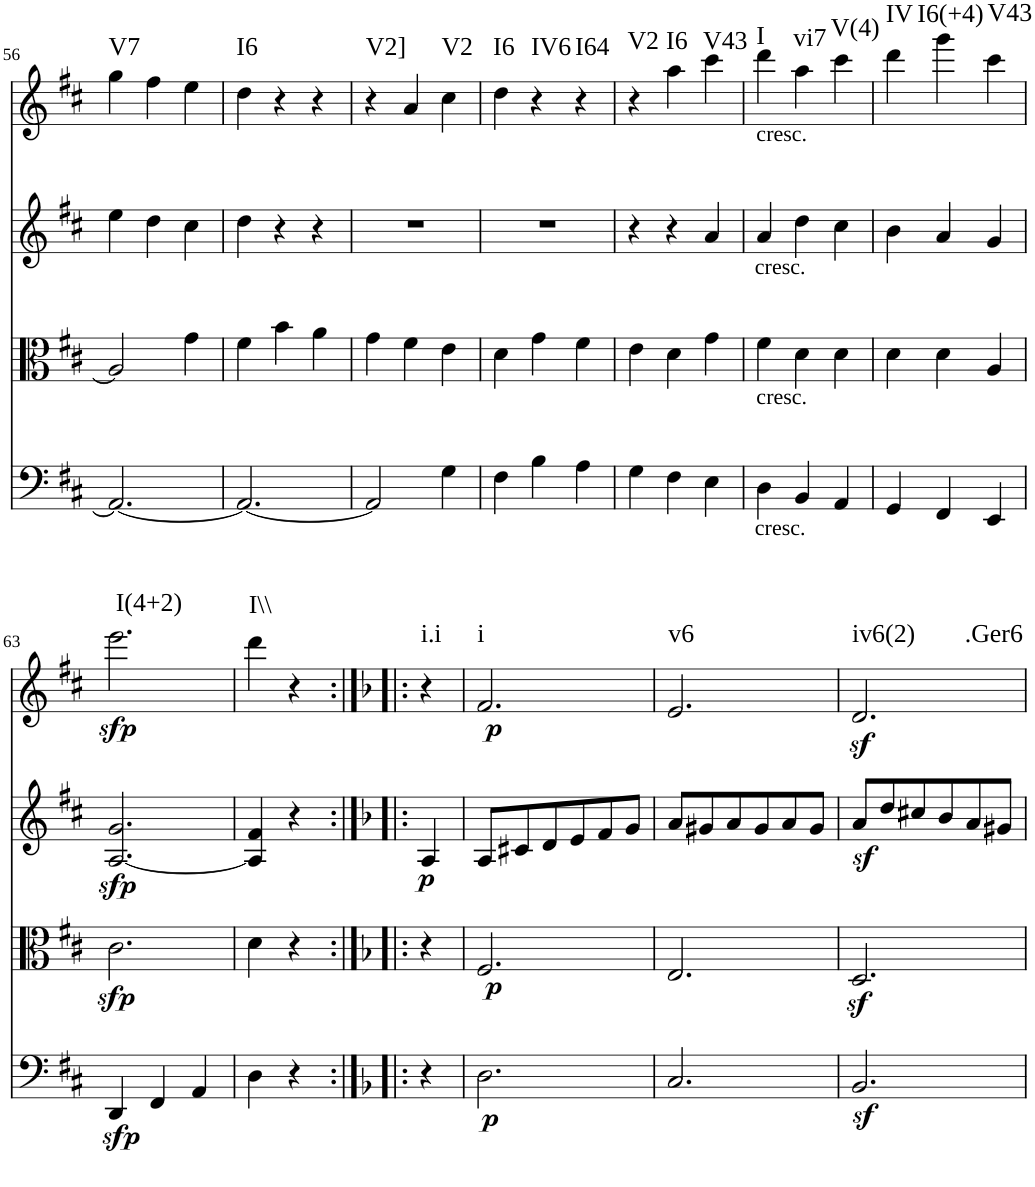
**kern	**dynam	**kern	**dynam	**kern	**dynam	**kern	**dynam	**harte
*part4	*part4	*part3	*part3	*part2	*part2	*part1	*part1	*part1
*staff4	*staff4	*staff3	*staff3	*staff2	*staff2	*staff1	*staff1	*
*I"Violoncello	*	*I"Viola	*	*I"Violin II	*	*I"Violin I	*	*
*I'Vc	*	*I'Vla	*	*I'Vln	*	*I'Vln	*	*
!!LO:PB:g=z
*clefF4	*	*clefC3	*	*clefG2	*	*clefG2	*	*
*k[f#c#]	*	*k[f#c#]	*	*k[f#c#]	*	*k[f#c#]	*	*
*M3/4	*	*M3/4	*	*M3/4	*	*M3/4	*	*
=56	=56	=56	=56	=56	=56	=56	=56	=56
!	!	!	!	!	!	!	!	!LO:H:kt=V7
2.AA/_	.	2A/]	.	4ee\	.	4gg\	.	N
.	.	.	.	4dd\	.	4ff#\	.	.
.	.	4g\	.	4cc#\	.	4ee\	.	.
=57	=57	=57	=57	=57	=57	=57	=57	=57
!	!	!	!	!	!	!	!	!LO:H:kt=I6
2.AA/_	.	4f#\	.	4dd\	.	4dd\	.	N
.	.	4b\	.	4r	.	4r	.	.
.	.	4a\	.	4r	.	4r	.	.
=58	=58	=58	=58	=58	=58	=58	=58	=58
!	!	!	!	!	!	!	!	!LO:H:kt=V2]
2AA/]	.	4g\	.	2.r	.	4r	.	N
.	.	4f#\	.	.	.	4a/	.	.
!	!	!	!	!	!	!	!	!LO:H:kt=V2
4G\	.	4e\	.	.	.	4cc#\	.	N
=59	=59	=59	=59	=59	=59	=59	=59	=59
!	!	!	!	!	!	!	!	!LO:H:kt=I6
4F#\	.	4d\	.	2.r	.	4dd\	.	N
!	!	!	!	!	!	!	!	!LO:H:kt=IV6
4B\	.	4g\	.	.	.	4r	.	N
!	!	!	!	!	!	!	!	!LO:H:kt=I64
4A\	.	4f#\	.	.	.	4r	.	N
=60	=60	=60	=60	=60	=60	=60	=60	=60
!	!	!	!	!	!	!	!	!LO:H:kt=V2
4G\	.	4e\	.	4r	.	4r	.	N
!	!	!	!	!	!	!	!	!LO:H:kt=I6
4F#\	.	4d\	.	4r	.	4aa\	.	N
!	!	!	!	!	!	!	!	!LO:H:kt=V43
4E\	.	4g\	.	4a/	.	4ccc#\	.	N
=61	=61	=61	=61	=61	=61	=61	=61	=61
!	!	!	!	!	!	!LO:TX:b:t=cresc.	!	!
!	!	!	!	!LO:TX:b:t=cresc.	!	!	!	!
!	!	!LO:TX:b:t=cresc.	!	!	!	!	!	!
!LO:TX:b:t=cresc.	!	!	!	!	!	!	!	!LO:H:kt=I
4D\	.	4f#\	.	4a/	.	4ddd\	.	N
!	!	!	!	!	!	!	!	!LO:H:kt=vi7
4BB/	.	4d\	.	4dd\	.	4aa\	.	N
!	!	!	!	!	!	!	!	!LO:H:kt=V(4)
4AA/	.	4d\	.	4cc#\	.	4ccc#\	.	N
=62	=62	=62	=62	=62	=62	=62	=62	=62
!	!	!	!	!	!	!	!	!LO:H:kt=IV
4GG/	.	4d\	.	4b\	.	4ddd\	.	N
!	!	!	!	!	!	!	!	!LO:H:kt=I6(+4)
4FF#/	.	4d\	.	4a/	.	4ggg\	.	N
!	!	!	!	!	!	!	!	!LO:H:kt=V43
4EE/	.	4A/	.	4g/	.	4ccc#\	.	N
!!LO:LB:g=z
=63	=63	=63	=63	=63	=63	=63	=63	=63
!	!LO:DY:b	!	!LO:DY:b	!	!	!	!	!
!	!	!	!LO:DY:n=1:a	!	!	!	!LO:DY:b	!LO:H:kt=I(4+2)
4DD/	sfp	2.c#\	sfp sfp	[2.A/ 2.g/	.	2.eee\	sfp	N
4FF#/	.	.	.	.	.	.	.	.
4AA/	.	.	.	.	.	.	.	.
=64	=64	=64	=64	=64	=64	=64	=64	=64
!	!	!	!	!	!	!	!	!LO:H:kt=I\\
4D\	.	4d\	.	4A/] 4f#/	.	4ddd\	.	N
4r	.	4r	.	4r	.	4r	.	.
=65:|!|:	=65:|!|:	=65:|!|:	=65:|!|:	=65:|!|:	=65:|!|:	=65:|!|:	=65:|!|:	=65:|!|:
*k[b-]	*	*k[b-]	*	*k[b-]	*	*k[b-]	*	*
!	!	!	!	!	!LO:DY:b	!	!	!LO:H:kt=i.i
4r	.	4r	.	4A/	p	4r	.	N
=66	=66	=66	=66	=66	=66	=66	=66	=66
!	!LO:DY:b	!	!LO:DY:b	!	!	!	!LO:DY:b	!LO:H:kt=i
2.D\	p	2.F/	p	8A/L	.	2.f/	p	N
.	.	.	.	8c#X/	.	.	.	.
.	.	.	.	8d/	.	.	.	.
.	.	.	.	8e/	.	.	.	.
.	.	.	.	8f/	.	.	.	.
.	.	.	.	8g/J	.	.	.	.
=67	=67	=67	=67	=67	=67	=67	=67	=67
!	!	!	!	!	!	!	!	!LO:H:kt=v6
2.C/	.	2.E/	.	8a/L	.	2.e/	.	N
.	.	.	.	8g#X/	.	.	.	.
.	.	.	.	8a/	.	.	.	.
.	.	.	.	8g#/	.	.	.	.
.	.	.	.	8a/	.	.	.	.
.	.	.	.	8g#/J	.	.	.	.
=68	=68	=68	=68	=68	=68	=68	=68	=68
!	!	!	!	!	!	!	!LO:DY:b	!LO:H:n=1:kt=iv6(2)
!	!	!	!	!	!	!	!	!LO:H:n=2:kt=.Ger6
2.BB-z</	.	2.Dz</	.	8az</L	.	2.d/	sf	N N
.	.	.	.	8dd/	.	.	.	.
.	.	.	.	8cc#X/	.	.	.	.
.	.	.	.	8b-/	.	.	.	.
.	.	.	.	8a/	.	.	.	.
.	.	.	.	8g#X/J	.	.	.	.
=	=	=	=	=	=	=	=	=
*-	*-	*-	*-	*-	*-	*-	*-	*-
